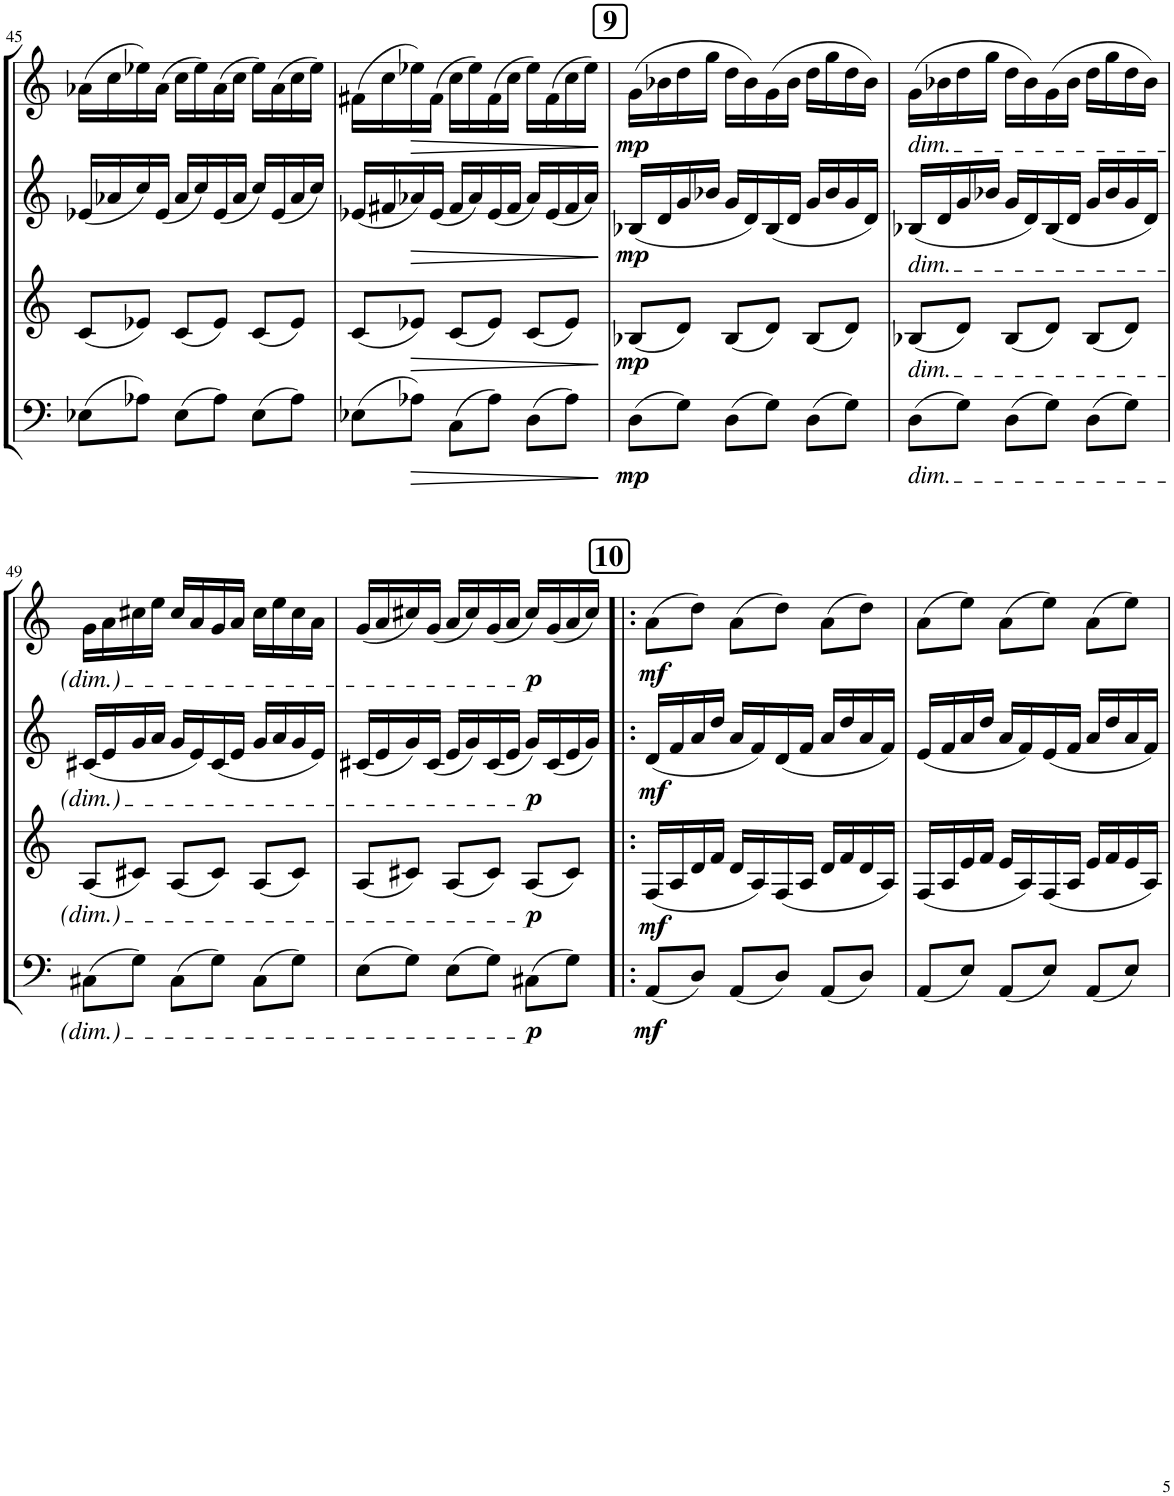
**kern	**dynam	**kern	**dynam	**kern	**dynam	**kern	**dynam
*part4	*part4	*part3	*part3	*part2	*part2	*part1	*part1
*staff4	*staff4	*staff3	*staff3	*staff2	*staff2	*staff1	*staff1
*I"Bassoon	*	*I"Bb Clarinet	*	*I"Oboe	*	*I"Flute	*
*I'Bsn	*	*I'Cl	*	*I'Ob	*	*I'Fl	*
!!LO:PB:g=z
*clefF4	*	*clefG2	*	*clefG2	*	*clefG2	*
*	*	*ITrd1c2	*	*	*	*	*
*k[]	*	*k[]	*	*k[]	*	*k[]	*
*M3/4	*	*M3/4	*	*M3/4	*	*M3/4	*
=45	=45	=45	=45	=45	=45	=45	=45
(8E-X\L	.	(8c/L	.	(16e-X/LL	.	(16a-X\LL	.
.	.	.	.	16a-X/	.	16cc\	.
8A-X\J)	.	8e-X/J)	.	16cc/)	.	16ee-X\)	.
.	.	.	.	(16e-/JJ	.	(16a-\JJ	.
(8E-\L	.	(8c/L	.	16a-/LL	.	16cc\LL	.
.	.	.	.	16cc/)	.	16ee-\)	.
8A-\J)	.	8e-/J)	.	(16e-/	.	(16a-\	.
.	.	.	.	16a-/JJ	.	16cc\JJ	.
(8E-\L	.	(8c/L	.	16cc/LL)	.	16ee-\LL)	.
.	.	.	.	(16e-/	.	(16a-\	.
8A-\J)	.	8e-/J)	.	16a-/	.	16cc\	.
.	.	.	.	16cc/JJ)	.	16ee-\JJ)	.
=46	=46	=46	=46	=46	=46	=46	=46
(8E-X\L	.	(8c/L	.	(16e-X/LL	.	(16f#X\LL	.
.	.	.	.	16f#X/	.	16cc\	.
!	!LO:HP:b	!	!LO:HP:b	!	!LO:HP:b	!	!LO:HP:b
8A-X\J)	>	8e-X/J)	>	16a-X/)	>	16ee-X\)	>
.	.	.	.	(16e-/JJ	.	(16f#\JJ	.
(8C\L	.	(8c/L	.	16f#/LL	.	16cc\LL	.
.	.	.	.	16a-/)	.	16ee-\)	.
8A-\J)	.	8e-/J)	.	(16e-/	.	(16f#\	.
.	.	.	.	16f#/JJ	.	16cc\JJ	.
(8D\L	.	(8c/L	.	16a-/LL)	.	16ee-\LL)	.
.	.	.	.	(16e-/	.	(16f#\	.
8A-\J)	.	8e-/J)	.	16f#/	.	16cc\	.
.	.	.	.	16a-/JJ)	.	16ee-\JJ)	.
.	]	.	]	.	]	.	]
!!LO:REH:place=s1:a:B:cj:fs=14:t=9
=47	=47	=47	=47	=47	=47	=47	=47
!	!LO:DY:b	!	!LO:DY:b	!	!LO:DY:b	!	!LO:DY:b
(8D\L	mp	(8B-X/L	mp	(16B-X/LL	mp	(16g\LL	mp
.	.	.	.	16d/	.	16b-X\	.
8G\J)	.	8d/J)	.	16g/	.	16dd\	.
.	.	.	.	16b-X/JJ	.	16gg\JJ	.
(8D\L	.	(8B-/L	.	16g/LL	.	16dd\LL	.
.	.	.	.	16d/)	.	16b-\)	.
8G\J)	.	8d/J)	.	(16B-/	.	(16g\	.
.	.	.	.	16d/JJ	.	16b-\JJ	.
(8D\L	.	(8B-/L	.	16g/LL	.	16dd\LL	.
.	.	.	.	16b-/	.	16gg\	.
8G\J)	.	8d/J)	.	16g/	.	16dd\	.
.	.	.	.	16d/JJ)	.	16b-\JJ)	.
=48	=48	=48	=48	=48	=48	=48	=48
!	!	!	!	!	!	!LO:TX:b:i:t=dim.	!
!	!	!	!	!LO:TX:b:i:t=dim.	!	!	!
!	!	!LO:TX:b:i:t=dim.	!	!	!	!	!
!LO:TX:b:i:t=dim.	!	!	!	!	!	!	!
(8D\L	.	(8B-X/L	.	(16B-X/LL	.	(16g\LL	.
.	.	.	.	16d/	.	16b-X\	.
8G\J)	.	8d/J)	.	16g/	.	16dd\	.
.	.	.	.	16b-X/JJ	.	16gg\JJ	.
(8D\L	.	(8B-/L	.	16g/LL	.	16dd\LL	.
.	.	.	.	16d/)	.	16b-\)	.
8G\J)	.	8d/J)	.	(16B-/	.	(16g\	.
.	.	.	.	16d/JJ	.	16b-\JJ	.
(8D\L	.	(8B-/L	.	16g/LL	.	16dd\LL	.
.	.	.	.	16b-/	.	16gg\	.
8G\J)	.	8d/J)	.	16g/	.	16dd\	.
.	.	.	.	16d/JJ)	.	16b-\JJ)	.
!!LO:LB:g=z
=49	=49	=49	=49	=49	=49	=49	=49
(8C#X\L	.	(8A/L	.	(16c#X/LL	.	16g\LL	.
.	.	.	.	16e/	.	16a\	.
8G\J)	.	8c#X/J)	.	16g/	.	16cc#X\	.
.	.	.	.	16a/JJ	.	16ee\JJ	.
(8C#\L	.	(8A/L	.	16g/LL	.	16cc#/LL	.
.	.	.	.	16e/)	.	16a/	.
8G\J)	.	8c#/J)	.	(16c#/	.	16g/	.
.	.	.	.	16e/JJ	.	16a/JJ	.
(8C#\L	.	(8A/L	.	16g/LL	.	16cc#\LL	.
.	.	.	.	16a/	.	16ee\	.
8G\J)	.	8c#/J)	.	16g/	.	16cc#\	.
.	.	.	.	16e/JJ)	.	16a\JJ	.
=50	=50	=50	=50	=50	=50	=50	=50
(8E\L	.	(8A/L	.	(16c#X/LL	.	(16g/LL	.
.	.	.	.	16e/	.	16a/	.
8G\J)	.	8c#X/J)	.	16g/)	.	16cc#X/)	.
.	.	.	.	(16c#/JJ	.	(16g/JJ	.
(8E\L	.	(8A/L	.	16e/LL	.	16a/LL	.
.	.	.	.	16g/)	.	16cc#/)	.
8G\J)	.	8c#/J)	.	(16c#/	.	(16g/	.
.	.	.	.	16e/JJ	.	16a/JJ	.
!	!LO:DY:b	!	!LO:DY:b	!	!LO:DY:b	!	!LO:DY:b
(8C#X\L	p	(8A/L	p	16g/LL)	p	16cc#/LL)	p
.	.	.	.	(16c#/	.	(16g/	.
8G\J)	.	8c#/J)	.	16e/	.	16a/	.
.	.	.	.	16g/JJ)	.	16cc#/JJ)	.
!!LO:REH:place=s1:a:B:cj:fs=14:t=10
=51!|:	=51!|:	=51!|:	=51!|:	=51!|:	=51!|:	=51!|:	=51!|:
!	!LO:DY:b	!	!LO:DY:b	!	!LO:DY:b	!	!LO:DY:b
(8AA/L	mf	(16F/LL	mf	(16d/LL	mf	(8a\L	mf
.	.	16A/	.	16f/	.	.	.
8D/J)	.	16d/	.	16a/	.	8dd\J)	.
.	.	16f/JJ	.	16dd/JJ	.	.	.
(8AA/L	.	16d/LL	.	16a/LL	.	(8a\L	.
.	.	16A/)	.	16f/)	.	.	.
8D/J)	.	(16F/	.	(16d/	.	8dd\J)	.
.	.	16A/JJ	.	16f/JJ	.	.	.
(8AA/L	.	16d/LL	.	16a/LL	.	(8a\L	.
.	.	16f/	.	16dd/	.	.	.
8D/J)	.	16d/	.	16a/	.	8dd\J)	.
.	.	16A/JJ)	.	16f/JJ)	.	.	.
=52	=52	=52	=52	=52	=52	=52	=52
(8AA/L	.	(16F/LL	.	(16e/LL	.	(8a\L	.
.	.	16A/	.	16f/	.	.	.
8E/J)	.	16e/	.	16a/	.	8ee\J)	.
.	.	16f/JJ	.	16dd/JJ	.	.	.
(8AA/L	.	16e/LL	.	16a/LL	.	(8a\L	.
.	.	16A/)	.	16f/)	.	.	.
8E/J)	.	(16F/	.	(16e/	.	8ee\J)	.
.	.	16A/JJ	.	16f/JJ	.	.	.
(8AA/L	.	16e/LL	.	16a/LL	.	(8a\L	.
.	.	16f/	.	16dd/	.	.	.
8E/J)	.	16e/	.	16a/	.	8ee\J)	.
.	.	16A/JJ)	.	16f/JJ)	.	.	.
=	=	=	=	=	=	=	=
*-	*-	*-	*-	*-	*-	*-	*-
